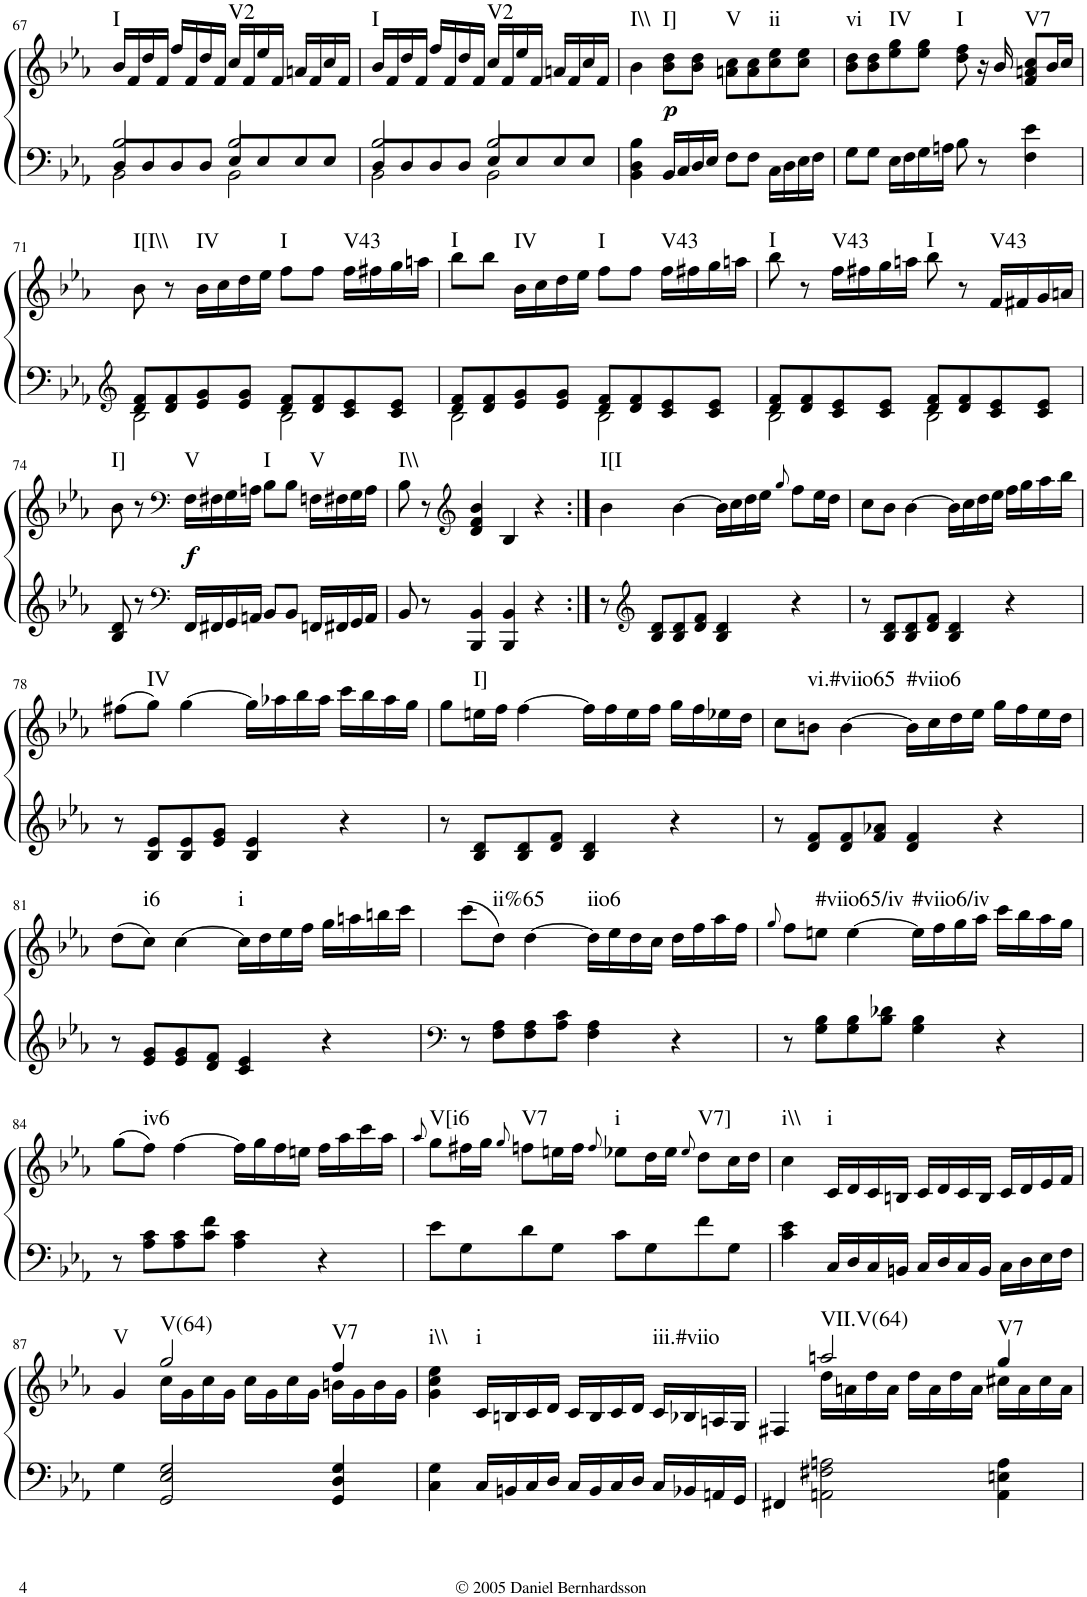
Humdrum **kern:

**kern	**kern	**dynam	**harte
*part1	*part1	*part1	*part1
*staff2	*staff1	*staff1/2	*
*I"Piano	*	*	*
*I'Pno.	*	*	*
!!LO:PB:g=z
*clefF4	*clefG2	*	*
*k[b-e-a-]	*k[b-e-a-]	*	*
*E-:	*E-:	*	*
*M4/4	*M4/4	*	*
*met(c)	*met(c)	*	*
=67	=67	=67	=67
*^	*	*	*
*	*^	*	*	*
!	!	!	!	!	!LO:H:kt=I
2B-/	8D/L	2BB-\	16b-/LL	.	N
.	.	.	16f/	.	.
.	8D/	.	16dd/	.	.
.	.	.	16f/JJ	.	.
.	8D/	.	16ff/LL	.	.
.	.	.	16f/	.	.
.	8D/J	.	16dd/	.	.
.	.	.	16f/JJ	.	.
!	!	!	!	!	!LO:H:kt=V2
2B-/	8E-/L	2BB-\	16cc/LL	.	N
.	.	.	16f/	.	.
.	8E-/	.	16ee-/	.	.
.	.	.	16f/JJ	.	.
.	8E-/	.	16an/LL	.	.
.	.	.	16f/	.	.
.	8E-/J	.	16cc/	.	.
.	.	.	16f/JJ	.	.
=68	=68	=68	=68	=68	=68
!	!	!	!	!	!LO:H:kt=I
2B-/	8D/L	2BB-\	16b-/LL	.	N
.	.	.	16f/	.	.
.	8D/	.	16dd/	.	.
.	.	.	16f/JJ	.	.
.	8D/	.	16ff/LL	.	.
.	.	.	16f/	.	.
.	8D/J	.	16dd/	.	.
.	.	.	16f/JJ	.	.
!	!	!	!	!	!LO:H:kt=V2
2B-/	8E-/L	2BB-\	16cc/LL	.	N
.	.	.	16f/	.	.
.	8E-/	.	16ee-/	.	.
.	.	.	16f/JJ	.	.
.	8E-/	.	16an/LL	.	.
.	.	.	16f/	.	.
.	8E-/J	.	16cc/	.	.
.	.	.	16f/JJ	.	.
*v	*v	*v	*	*	*
=69	=69	=69	=69
!	!	!	!LO:H:kt=I\\
4BB-\ 4D\ 4B-\	4b-\	.	N
!	!	!LO:DY:b	!LO:H:kt=I]
16BB-/LL	8b-\ 8dd\L	p	N
16C/	.	.	.
16D/	8b-\ 8dd\J	.	.
16E-/JJ	.	.	.
!	!	!	!LO:H:kt=V
8F\L	8an\ 8cc\L	.	N
8F\J	8a\ 8cc\	.	.
!	!	!	!LO:H:kt=ii
16C\LL	8cc\ 8ee-\	.	N
16D\	.	.	.
16E-\	8cc\ 8ee-\J	.	.
16F\JJ	.	.	.
=70	=70	=70	=70
!	!	!	!LO:H:kt=vi
8G\L	8b-\ 8dd\L	.	N
8G\J	8b-\ 8dd\	.	.
!	!	!	!LO:H:kt=IV
16E-\LL	8ee-\ 8gg\	.	N
16F\	.	.	.
16G\	8ee-\ 8gg\J	.	.
16An\JJ	.	.	.
!	!	!	!LO:H:kt=I
8B-\	8dd\ 8ff\	.	N
8r	16r	.	.
.	16b-/	.	.
!	!	!	!LO:H:kt=V7
4F\ 4e-\	8f/ 8an/ 8cc/L	.	N
.	16b-/L	.	.
.	16cc/JJ	.	.
!!LO:LB:g=z
=71	=71	=71	=71
*clefG2	*	*	*
*^	*	*	*
!	!	!	!	!LO:H:kt=I[I\\
8d/ 8f/L	2B-\	8b-\	.	N
8d/ 8f/	.	8r	.	.
!	!	!	!	!LO:H:kt=IV
8e-/ 8g/	.	16b-\LL	.	N
.	.	16cc\	.	.
8e-/ 8g/J	.	16dd\	.	.
.	.	16ee-\JJ	.	.
!	!	!	!	!LO:H:kt=I
8d/ 8f/L	2B-\	8ff\L	.	N
8d/ 8f/	.	8ff\J	.	.
!	!	!	!	!LO:H:kt=V43
8c/ 8e-/	.	16ff\LL	.	N
.	.	16ff#X\	.	.
8c/ 8e-/J	.	16gg\	.	.
.	.	16aan\JJ	.	.
=72	=72	=72	=72	=72
!	!	!	!	!LO:H:kt=I
8d/ 8f/L	2B-\	8bb-\L	.	N
8d/ 8f/	.	8bb-\J	.	.
!	!	!	!	!LO:H:kt=IV
8e-/ 8g/	.	16b-\LL	.	N
.	.	16cc\	.	.
8e-/ 8g/J	.	16dd\	.	.
.	.	16ee-\JJ	.	.
!	!	!	!	!LO:H:kt=I
8d/ 8f/L	2B-\	8ff\L	.	N
8d/ 8f/	.	8ff\J	.	.
!	!	!	!	!LO:H:kt=V43
8c/ 8e-/	.	16ff\LL	.	N
.	.	16ff#X\	.	.
8c/ 8e-/J	.	16gg\	.	.
.	.	16aan\JJ	.	.
=73	=73	=73	=73	=73
!	!	!	!	!LO:H:kt=I
8d/ 8f/L	2B-\	8bb-\	.	N
8d/ 8f/	.	8r	.	.
!	!	!	!	!LO:H:kt=V43
8c/ 8e-/	.	16ff\LL	.	N
.	.	16ff#X\	.	.
8c/ 8e-/J	.	16gg\	.	.
.	.	16aan\JJ	.	.
!	!	!	!	!LO:H:kt=I
8d/ 8f/L	2B-\	8bb-\	.	N
8d/ 8f/	.	8r	.	.
!	!	!	!	!LO:H:kt=V43
8c/ 8e-/	.	16f/LL	.	N
.	.	16f#X/	.	.
8c/ 8e-/J	.	16g/	.	.
.	.	16an/JJ	.	.
*v	*v	*	*	*
!!LO:LB:g=z
=74	=74	=74	=74
!	!	!	!LO:H:kt=I]
8B-/ 8d/	8b-\	.	N
8r	8r	.	.
*clefF4	*clefF4	*	*
!	!	!LO:DY:b	!LO:H:kt=V
16FF/LL	16F\LL	f	N
16FF#X/	16F#X\	.	.
16GG/	16G\	.	.
16AAn/JJ	16An\JJ	.	.
!	!	!	!LO:H:kt=I
8BB-/L	8B-\L	.	N
8BB-/J	8B-\J	.	.
!	!	!	!LO:H:kt=V
16FFn/LL	16Fn\LL	.	N
16FF#X/	16F#X\	.	.
16GG/	16G\	.	.
16AA/JJ	16A\JJ	.	.
=75	=75	=75	=75
!	!	!	!LO:H:kt=I\\
8BB-/	8B-\	.	N
8r	8r	.	.
*	*clefG2	*	*
4BBB-/ 4BB-/	4d/ 4f/ 4b-/	.	.
4BBB-/ 4BB-/	4B-/	.	.
4r	4r	.	.
=76:|!	=76:|!	=76:|!	=76:|!
!	!	!	!LO:H:kt=I[I
8r	4b-\	.	N
*clefG2	*	*	*
8B-/ 8d/L	.	.	.
8B-/ 8d/	[4b-\	.	.
8d/ 8f/J	.	.	.
4B-/ 4d/	16b-\LL]	.	.
.	16cc\	.	.
.	16dd\	.	.
.	16ee-\JJ	.	.
.	8qgg/	.	.
4r	8ff\L	.	.
.	16ee-\L	.	.
.	16dd\JJ	.	.
=77	=77	=77	=77
8r	8cc\L	.	.
8B-/ 8d/L	8b-\J	.	.
8B-/ 8d/	[4b-\	.	.
8d/ 8f/J	.	.	.
4B-/ 4d/	16b-\LL]	.	.
.	16cc\	.	.
.	16dd\	.	.
.	16ee-\JJ	.	.
4r	16ff\LL	.	.
.	16gg\	.	.
.	16aa-\	.	.
.	16bb-\JJ	.	.
!!LO:LB:g=z
=78	=78	=78	=78
8r	(8ff#X\L	.	.
!	!	!	!LO:H:kt=IV
8B-/ 8e-/L	8gg\J)	.	N
8B-/ 8e-/	[4gg\	.	.
8e-/ 8g/J	.	.	.
4B-/ 4e-/	16gg\LL]	.	.
.	16aa-X\	.	.
.	16bb-\	.	.
.	16aa-\JJ	.	.
4r	16ccc\LL	.	.
.	16bb-\	.	.
.	16aa-\	.	.
.	16gg\JJ	.	.
=79	=79	=79	=79
8r	8gg\L	.	.
!	!	!	!LO:H:kt=I]
8B-/ 8d/L	16een\L	.	N
.	16ff\JJ	.	.
8B-/ 8d/	[4ff\	.	.
8d/ 8f/J	.	.	.
4B-/ 4d/	16ff\LL]	.	.
.	16ff\	.	.
.	16ee\	.	.
.	16ff\JJ	.	.
4r	16gg\LL	.	.
.	16ff\	.	.
.	16ee-X\	.	.
.	16dd\JJ	.	.
=80	=80	=80	=80
8r	8cc\L	.	.
!	!	!	!LO:H:kt=vi.#viio65
8d/ 8f/L	8bn\J	.	N
8d/ 8f/	[4b\	.	.
8f/ 8a-X/J	.	.	.
!	!	!	!LO:H:kt=#viio6
4d/ 4f/	16b\LL]	.	N
.	16cc\	.	.
.	16dd\	.	.
.	16ee-\JJ	.	.
4r	16gg\LL	.	.
.	16ff\	.	.
.	16ee-\	.	.
.	16dd\JJ	.	.
!!LO:LB:g=z
=81	=81	=81	=81
8r	(8dd\L	.	.
!	!	!	!LO:H:kt=i6
8e-/ 8g/L	8cc\J)	.	N
8e-/ 8g/	[4cc\	.	.
8d/ 8f/J	.	.	.
!	!	!	!LO:H:kt=i
4c/ 4e-/	16cc\LL]	.	N
.	16dd\	.	.
.	16ee-\	.	.
.	16ff\JJ	.	.
4r	16gg\LL	.	.
.	16aan\	.	.
.	16bbn\	.	.
.	16ccc\JJ	.	.
=82	=82	=82	=82
*clefF4	*	*	*
8r	(8ccc\L	.	.
!	!	!	!LO:H:kt=ii%65
8F\ 8A-\L	8dd\J)	.	N
8F\ 8A-\	[4dd\	.	.
8A-\ 8c\J	.	.	.
!	!	!	!LO:H:kt=iio6
4F\ 4A-\	16dd\LL]	.	N
.	16ee-\	.	.
.	16dd\	.	.
.	16cc\JJ	.	.
4r	16dd\LL	.	.
.	16ff\	.	.
.	16aa-\	.	.
.	16ff\JJ	.	.
=83	=83	=83	=83
.	8qgg/	.	.
8r	8ff\L	.	.
!	!	!	!LO:H:kt=#viio65/iv
8G\ 8B-\L	8een\J	.	N
8G\ 8B-\	[4ee\	.	.
8B-\ 8d-X\J	.	.	.
!	!	!	!LO:H:kt=#viio6/iv
4G\ 4B-\	16ee\LL]	.	N
.	16ff\	.	.
.	16gg\	.	.
.	16aa-\JJ	.	.
4r	16ccc\LL	.	.
.	16bb-\	.	.
.	16aa-\	.	.
.	16gg\JJ	.	.
!!LO:LB:g=z
=84	=84	=84	=84
8r	(8gg\L	.	.
!	!	!	!LO:H:kt=iv6
8A-\ 8c\L	8ff\J)	.	N
8A-\ 8c\	[4ff\	.	.
8c\ 8f\J	.	.	.
4A-\ 4c\	16ff\LL]	.	.
.	16gg\	.	.
.	16ff\	.	.
.	16een\JJ	.	.
4r	16ff\LL	.	.
.	16aa-\	.	.
.	16ccc\	.	.
.	16aa-\JJ	.	.
=85	=85	=85	=85
.	8qaa-/	.	.
!	!	!	!LO:H:kt=V[i6
8e-\L	8gg\L	.	N
8G\	16ff#X\L	.	.
.	16gg\JJ	.	.
.	8qgg/	.	.
!	!	!	!LO:H:kt=V7
8d\	8ffn\L	.	N
8G\J	16een\L	.	.
.	16ff\JJ	.	.
.	8qff/	.	.
!	!	!	!LO:H:kt=i
8c\L	8ee-X\L	.	N
8G\	16dd\L	.	.
.	16ee-\JJ	.	.
.	8qee-/	.	.
!	!	!	!LO:H:kt=V7]
8f\	8dd\L	.	N
8G\J	16cc\L	.	.
.	16dd\JJ	.	.
=86	=86	=86	=86
!	!	!	!LO:H:kt=i\\
4c\ 4e-\	4cc\	.	N
!	!	!	!LO:H:kt=i
16C/LL	16c/LL	.	N
16D/	16d/	.	.
16C/	16c/	.	.
16BBn/JJ	16Bn/JJ	.	.
16C/LL	16c/LL	.	.
16D/	16d/	.	.
16C/	16c/	.	.
16BB/JJ	16B/JJ	.	.
16C\LL	16c/LL	.	.
16D\	16d/	.	.
16E-\	16e-/	.	.
16F\JJ	16f/JJ	.	.
!!LO:LB:g=z
=87	=87	=87	=87
*	*^	*	*
!	!	!	!	!LO:H:kt=V
4G\	4g/	4ryy	.	N
!	!	!	!	!LO:H:kt=V(64)
2GG/ 2E-/ 2G/	2gg/	16cc\LL	.	N
.	.	16g\	.	.
.	.	16cc\	.	.
.	.	16g\JJ	.	.
.	.	16cc\LL	.	.
.	.	16g\	.	.
.	.	16cc\	.	.
.	.	16g\JJ	.	.
!	!	!	!	!LO:H:kt=V7
4GG/ 4D/ 4G/	4ff/	16bn\LL	.	N
.	.	16g\	.	.
.	.	16b\	.	.
.	.	16g\JJ	.	.
=88	=88	=88	=88	=88
!	!	!	!	!LO:H:kt=i\\
*	*v	*v	*	*
4C\ 4G\	4g\ 4cc\ 4ee-\	.	N
!	!	!	!LO:H:kt=i
16C/LL	16c/LL	.	N
16BBn/	16Bn/	.	.
16C/	16c/	.	.
16D/JJ	16d/JJ	.	.
16C/LL	16c/LL	.	.
16BB/	16B/	.	.
16C/	16c/	.	.
16D/JJ	16d/JJ	.	.
!	!	!	!LO:H:kt=iii.#viio
16C/LL	16c/LL	.	N
16BB-X/	16B-X/	.	.
16AAn/	16An/	.	.
16GG/JJ	16G/JJ	.	.
=89	=89	=89	=89
*	*^	*	*
4FF#X/	4F#X/	4ryy	.	.
!	!	!	!	!LO:H:kt=VII.V(64)
2AAn\ 2F#X\ 2An\	2aan/	16dd\LL	.	N
.	.	16an\	.	.
.	.	16dd\	.	.
.	.	16a\JJ	.	.
.	.	16dd\LL	.	.
.	.	16a\	.	.
.	.	16dd\	.	.
.	.	16a\JJ	.	.
!	!	!	!	!LO:H:kt=V7
4AA\ 4En\ 4A\	4gg/	16cc#X\LL	.	N
.	.	16a\	.	.
.	.	16cc#\	.	.
.	.	16a\JJ	.	.
*	*v	*v	*	*
=	=	=	=
*-	*-	*-	*-
